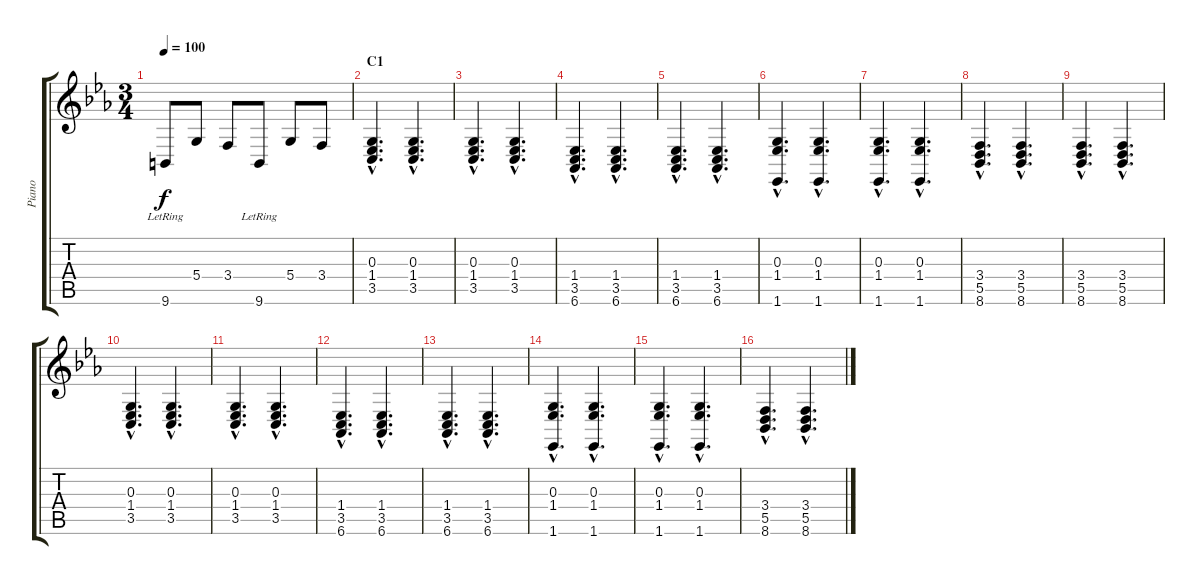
\track ("Piano" "Piano") {instrument brightacousticpiano}
\staff {score tabs}
\tuning (E4 B3 G3 D3 A2 D2) {hide}
\ts (3 4)
\tempo 100
\clef g2
\ks eb
9.6{lr}.8{dy f} 5.4.8 3.4.8 9.6{lr}.8 5.4.8 3.4.8 |
\section ("" "C1")
(0.3{hac} 1.4{hac} 3.5{hac}).4{d} (0.3{hac} 1.4{hac} 3.5{hac}).4{d} |
(0.3{hac} 1.4{hac} 3.5{hac}).4{d} (0.3{hac} 1.4{hac} 3.5{hac}).4{d} |
(1.4{hac} 3.5{hac} 6.6{hac}).4{d} (1.4{hac} 3.5{hac} 6.6{hac}).4{d} |
(1.4{hac} 3.5{hac} 6.6{hac}).4{d} (1.4{hac} 3.5{hac} 6.6{hac}).4{d} |
(0.3{hac} 1.4{hac} 1.6{hac}).4{d} (0.3{hac} 1.4{hac} 1.6{hac}).4{d} |
(0.3{hac} 1.4{hac} 1.6{hac}).4{d} (0.3{hac} 1.4{hac} 1.6{hac}).4{d} |
(3.4{hac} 5.5{hac} 8.6{hac}).4{d} (3.4{hac} 5.5{hac} 8.6{hac}).4{d} |
(3.4{hac} 5.5{hac} 8.6{hac}).4{d} (3.4{hac} 5.5{hac} 8.6{hac}).4{d} |
(0.3{hac} 1.4{hac} 3.5{hac}).4{d} (0.3{hac} 1.4{hac} 3.5{hac}).4{d} |
(0.3{hac} 1.4{hac} 3.5{hac}).4{d} (0.3{hac} 1.4{hac} 3.5{hac}).4{d} |
(1.4{hac} 3.5{hac} 6.6{hac}).4{d} (1.4{hac} 3.5{hac} 6.6{hac}).4{d} |
(1.4{hac} 3.5{hac} 6.6{hac}).4{d} (1.4{hac} 3.5{hac} 6.6{hac}).4{d} |
(0.3{hac} 1.4{hac} 1.6{hac}).4{d} (0.3{hac} 1.4{hac} 1.6{hac}).4{d} |
(0.3{hac} 1.4{hac} 1.6{hac}).4{d} (0.3{hac} 1.4{hac} 1.6{hac}).4{d} |
(3.4{hac} 5.5{hac} 8.6{hac}).4{d} (3.4{hac} 5.5{hac} 8.6{hac}).4{d}
